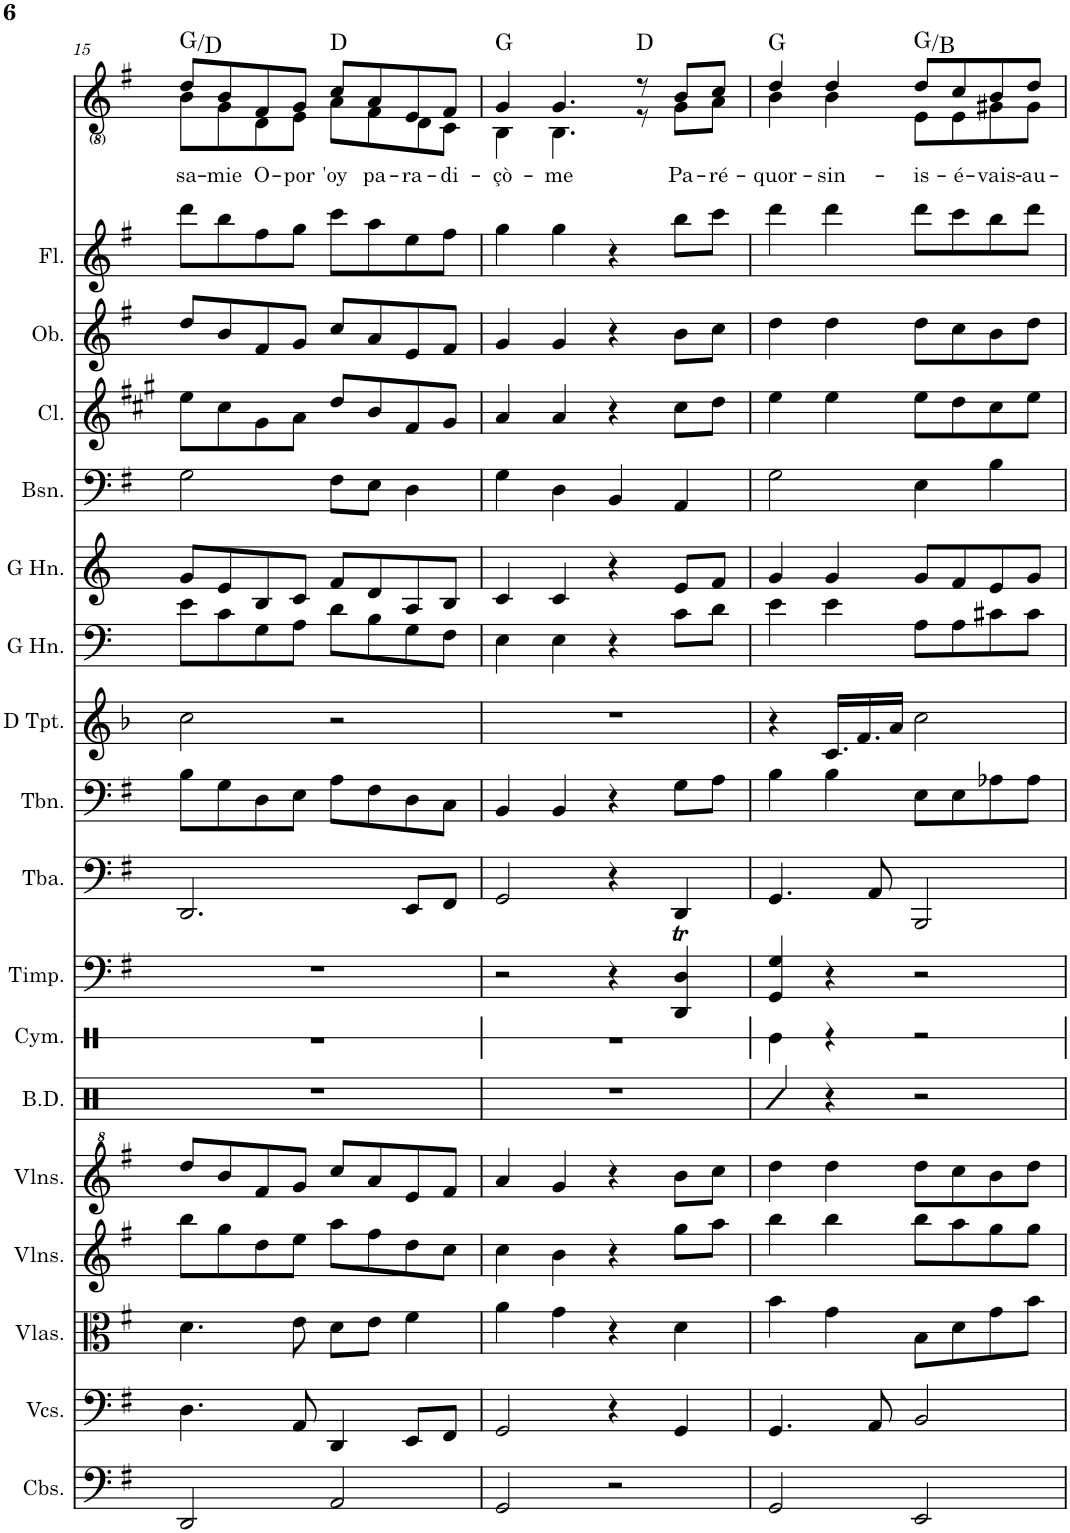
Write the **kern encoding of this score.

**kern	**kern	**kern	**kern	**kern	**kern	**kern	**kern	**kern	**kern	**kern	**kern	**kern	**kern	**kern	**kern	**kern	**kern	**text	**harte
*part18	*part17	*part16	*part15	*part14	*part13	*part12	*part11	*part10	*part9	*part8	*part7	*part6	*part5	*part4	*part3	*part2	*part1	*part1	*part1
*staff18	*staff17	*staff16	*staff15	*staff14	*staff13	*staff12	*staff11	*staff10	*staff9	*staff8	*staff7	*staff6	*staff5	*staff4	*staff3	*staff2	*staff1	*staff1	*
*I"Contrabasses	*I"Violoncellos	*I"Violas	*I"Violins	*I"Violins	*I"Bass Drums	*I"Cymbal	*I"Timpani	*I"Tuba	*I"Trombone	*I"D Trumpet	*I"Horn in G	*I"Horn in G	*I"Bassoon	*I"Clarinet	*I"Oboe	*I"Flute	*I"Voice	*	*
*I'Cbs.	*I'Vcs.	*I'Vlas.	*I'Vlns.	*I'Vlns.	*I'B.D.	*I'Cym.	*I'Timp.	*I'Tba.	*I'Tbn.	*I'D Tpt.	*	*	*I'Bsn.	*I'Cl.	*I'Ob.	*I'Fl.	*	*	*
!!LO:PB:g=z
*clefF4	*clefF4	*clefC3	*clefG2	*clefG^2	*clefX	*clefX	*clefF4	*clefF4	*clefF4	*clefG2	*clefF4	*clefG2	*clefF4	*clefG2	*clefG2	*clefG2	*clefG2	*	*
*Trd7c12	*	*	*	*	*	*	*	*	*	*Trd-1c-2	*Trd3c5	*Trd3c5	*	*Trd1c2	*	*	*	*	*
*k[f#]	*k[f#]	*k[f#]	*k[f#]	*k[f#]	*k[]	*k[]	*k[f#]	*k[f#]	*k[f#]	*k[b-]	*k[]	*k[]	*k[f#]	*k[f#c#g#]	*k[f#]	*k[f#]	*k[f#]	*	*
*M4/4	*M4/4	*M4/4	*M4/4	*M4/4	*M4/4	*M4/4	*M4/4	*M4/4	*M4/4	*M4/4	*M4/4	*M4/4	*M4/4	*M4/4	*M4/4	*M4/4	*M4/4	*	*
=15	=15	=15	=15	=15	=15	=15	=15	=15	=15	=15	=15	=15	=15	=15	=15	=15	=15	=15	=15
!	!	!	!	!	!	!	!	!	!	!	!	!	!	!	!	!	!	!LO:LY:b	!
*	*	*	*	*	*	*	*	*	*	*	*	*	*	*	*	*	*^	*	*
2DD/	4.D\	4.d\	8bb\L	8ddd/L	1r	1r	1r	2.DD/	8B\L	2cc\	8e\L	8g/L	2G\	8ee\L	8dd/L	8ddd\L	8dd/L	8b\L	sa-	G:maj/5
!	!	!	!	!	!	!	!	!	!	!	!	!	!	!	!	!	!	!	!LO:LY:b	!
.	.	.	8gg\	8bb/	.	.	.	.	8G\	.	8c\	8e/	.	8cc#\	8b/	8bb\	8b/	8g\	-mie	.
!	!	!	!	!	!	!	!	!	!	!	!	!	!	!	!	!	!	!	!LO:LY:b	!
.	.	.	8dd\	8ff#/	.	.	.	.	8D\	.	8G\	8B/	.	8g#\	8f#/	8ff#\	8f#/	8d\	O-	.
!	!	!	!	!	!	!	!	!	!	!	!	!	!	!	!	!	!	!	!LO:LY:b	!
.	8AA/	8e\	8ee\J	8gg/J	.	.	.	.	8E\J	.	8A\J	8c/J	.	8a\J	8g/J	8gg\J	8g/J	8e\J	-por	.
!	!	!	!	!	!	!	!	!	!	!	!	!	!	!	!	!	!	!	!LO:LY:b	!
2AA/	4DD/	8d\L	8aa\L	8ccc/L	.	.	.	.	8A\L	2r	8d\L	8f/L	8F#\L	8dd/L	8cc/L	8ccc\L	8cc/L	8a\L	'oy	D:maj
!	!	!	!	!	!	!	!	!	!	!	!	!	!	!	!	!	!	!	!LO:LY:b	!
.	.	8e\J	8ff#\	8aa/	.	.	.	.	8F#\	.	8B\	8d/	8E\J	8b/	8a/	8aa\	8a/	8f#\	pa-	.
!	!	!	!	!	!	!	!	!	!	!	!	!	!	!	!	!	!	!	!LO:LY:b	!
.	8EE/L	4f#\	8dd\	8ee/	.	.	.	8EE/L	8D\	.	8G\	8A/	4D\	8f#/	8e/	8ee\	8e/	8d\	-ra-	.
!	!	!	!	!	!	!	!	!	!	!	!	!	!	!	!	!	!	!	!LO:LY:b	!
.	8FF#/J	.	8cc\J	8ff#/J	.	.	.	8FF#/J	8C\J	.	8F\J	8B/J	.	8g#/J	8f#/J	8ff#\J	8f#/J	8c\J	-di-	.
=16	=16	=16	=16	=16	=16	=16	=16	=16	=16	=16	=16	=16	=16	=16	=16	=16	=16	=16	=16	=16
!	!	!	!	!	!	!	!	!	!	!	!	!	!	!	!	!	!	!	!LO:LY:b	!
2GG/	2GG/	4a\	4cc\	4aa/	1r	1r	2r	2GG/	4BB/	1r	4E\	4c/	4G\	4a/	4g/	4gg\	4g/	4B\	-çò-	G:maj
!	!	!	!	!	!	!	!	!	!	!	!	!	!	!	!	!	!	!	!LO:LY:b	!
.	.	4g\	4b\	4gg/	.	.	.	.	4BB/	.	4E\	4c/	4D\	4a/	4g/	4gg\	4.g/	4.B\	-me	.
2r	4r	4r	4r	4r	.	.	4r	4r	4r	.	4r	4r	4BB/	4r	4r	4r	.	.	.	.
.	.	.	.	.	.	.	.	.	.	.	.	.	.	.	.	.	8r	8r	.	D:maj
!	!	!	!	!	!	!	!	!	!	!	!	!	!	!	!	!	!	!	!LO:LY:b	!
.	4GG/	4d\	8gg\L	8bb\L	.	.	4DD/T 4D/T	4DD/	8G\L	.	8c\L	8e/L	4AA/	8cc#\L	8b\L	8bb\L	8b/L	8g\L	Pa-	.
!	!	!	!	!	!	!	!	!	!	!	!	!	!	!	!	!	!	!	!LO:LY:b	!
.	.	.	8aa\J	8ccc\J	.	.	.	.	8A\J	.	8d\J	8f/J	.	8dd\J	8cc\J	8ccc\J	8cc/J	8a\J	-ré-	.
=17	=17	=17	=17	=17	=17	=17	=17	=17	=17	=17	=17	=17	=17	=17	=17	=17	=17	=17	=17	=17
!	!	!	!	!	!	!	!	!	!	!	!	!	!	!	!	!	!	!	!LO:LY:b	!
2GG/	4.GG/	4b\	4bb\	4ddd\	4R/	4Re\	4GG/ 4G/	4.GG/	4B\	4r	4e\	4g/	2G\	4ee\	4dd\	4ddd\	4dd/	4b\	-quor-	G:maj
!	!	!	!	!	!	!	!	!	!	!	!	!	!	!	!	!	!	!	!LO:LY:b	!
.	.	4g\	4bb\	4ddd\	4r	4r	4r	.	4B\	16.c/LL	4e\	4g/	.	4ee\	4dd\	4ddd\	4dd/	4b\	-sin-	.
.	.	.	.	.	.	.	.	.	.	16.f/	.	.	.	.	.	.	.	.	.	.
.	8AA/	.	.	.	.	.	.	8AA/	.	.	.	.	.	.	.	.	.	.	.	.
.	.	.	.	.	.	.	.	.	.	16a/JJ	.	.	.	.	.	.	.	.	.	.
!	!	!	!	!	!	!	!	!	!	!	!	!	!	!	!	!	!	!	!LO:LY:b	!
2EE/	2BB/	8B\L	8bb\L	8ddd\L	2r	2r	2r	2BBB/	8E\L	2cc\	8A\L	8g/L	4E\	8ee\L	8dd\L	8ddd\L	8dd/L	8e\L	-is-	G:maj/3
!	!	!	!	!	!	!	!	!	!	!	!	!	!	!	!	!	!	!	!LO:LY:b	!
.	.	8d\	8aa\	8ccc\	.	.	.	.	8E\	.	8A\	8f/	.	8dd\	8cc\	8ccc\	8cc/	8e\	-é-	.
!	!	!	!	!	!	!	!	!	!	!	!	!	!	!	!	!	!	!	!LO:LY:b	!
.	.	8g\	8gg\	8bb\	.	.	.	.	8A-X\	.	8c#X\	8e/	4B\	8cc#\	8b\	8bb\	8b/	8g#X\	-vais-	.
!	!	!	!	!	!	!	!	!	!	!	!	!	!	!	!	!	!	!	!LO:LY:b	!
.	.	8b\J	8gg\J	8ddd\J	.	.	.	.	8A-\J	.	8c#\J	8g/J	.	8ee\J	8dd\J	8ddd\J	8dd/J	8g#\J	-au-	.
*	*	*	*	*	*	*	*	*	*	*	*	*	*	*	*	*	*v	*v	*	*
=	=	=	=	=	=	=	=	=	=	=	=	=	=	=	=	=	=	=	=
*-	*-	*-	*-	*-	*-	*-	*-	*-	*-	*-	*-	*-	*-	*-	*-	*-	*-	*-	*-
